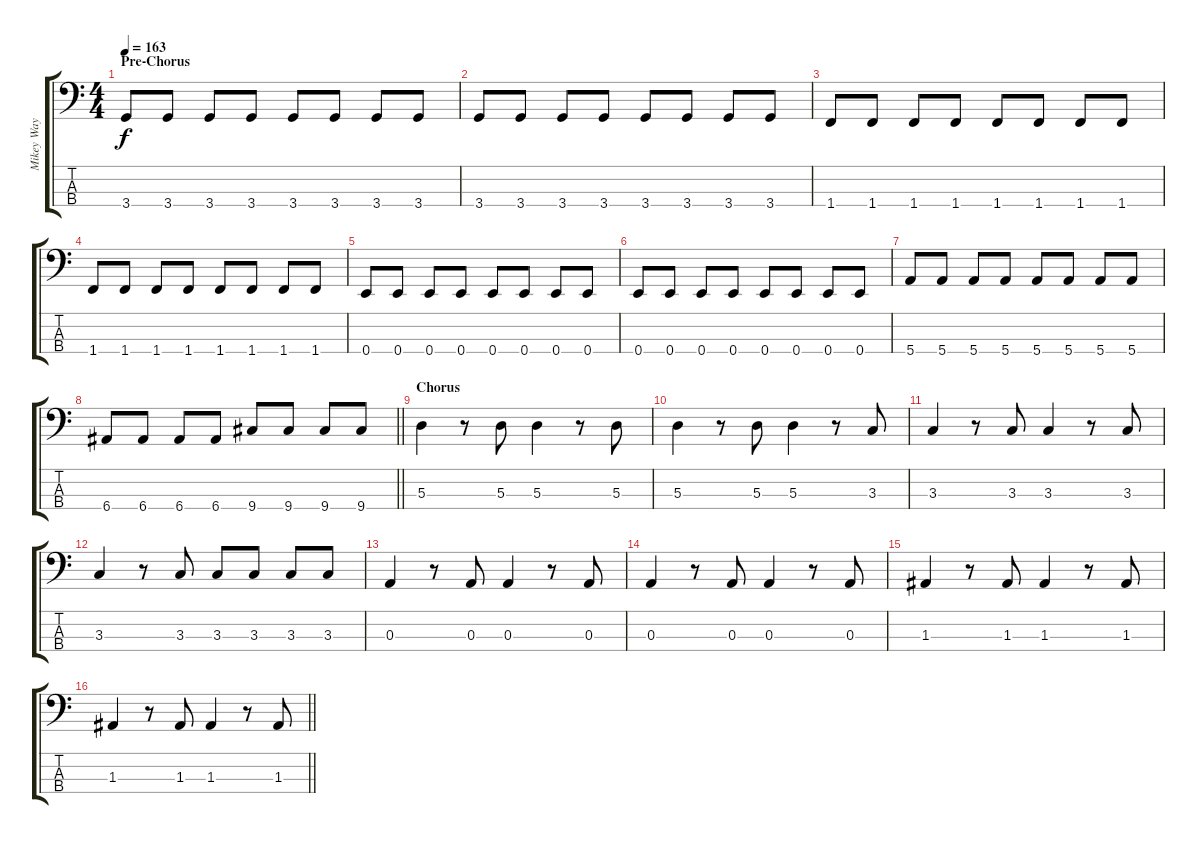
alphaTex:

\track ("Mikey Way (Bass)" "Mikey Way ") {instrument electricbasspick}
\staff {score tabs}
\tuning (G2 D2 A1 E1) {hide}
\ts (4 4)
\section ("" "Pre-Chorus")
\tempo 163
\clef f4
\ks c
3.4.8{dy f} 3.4.8 3.4.8 3.4.8 3.4.8 3.4.8 3.4.8 3.4.8 |
3.4.8 3.4.8 3.4.8 3.4.8 3.4.8 3.4.8 3.4.8 3.4.8 |
1.4.8 1.4.8 1.4.8 1.4.8 1.4.8 1.4.8 1.4.8 1.4.8 |
1.4.8 1.4.8 1.4.8 1.4.8 1.4.8 1.4.8 1.4.8 1.4.8 |
0.4.8 0.4.8 0.4.8 0.4.8 0.4.8 0.4.8 0.4.8 0.4.8 |
0.4.8 0.4.8 0.4.8 0.4.8 0.4.8 0.4.8 0.4.8 0.4.8 |
5.4.8 5.4.8 5.4.8 5.4.8 5.4.8 5.4.8 5.4.8 5.4.8 |
\barLineRight lightlight
6.4.8 6.4.8 6.4.8 6.4.8 9.4.8 9.4.8 9.4.8 9.4.8 |
\section ("" "Chorus")
5.3.4 r.8 5.3.8 5.3.4 r.8 5.3.8 |
5.3.4 r.8 5.3.8 5.3.4 r.8 3.3.8 |
3.3.4 r.8 3.3.8 3.3.4 r.8 3.3.8 |
3.3.4 r.8 3.3.8 3.3.8 3.3.8 3.3.8 3.3.8 |
0.3.4 r.8 0.3.8 0.3.4 r.8 0.3.8 |
0.3.4 r.8 0.3.8 0.3.4 r.8 0.3.8 |
1.3.4 r.8 1.3.8 1.3.4 r.8 1.3.8 |
\barLineRight lightlight
1.3.4 r.8 1.3.8 1.3.4 r.8 1.3.8
